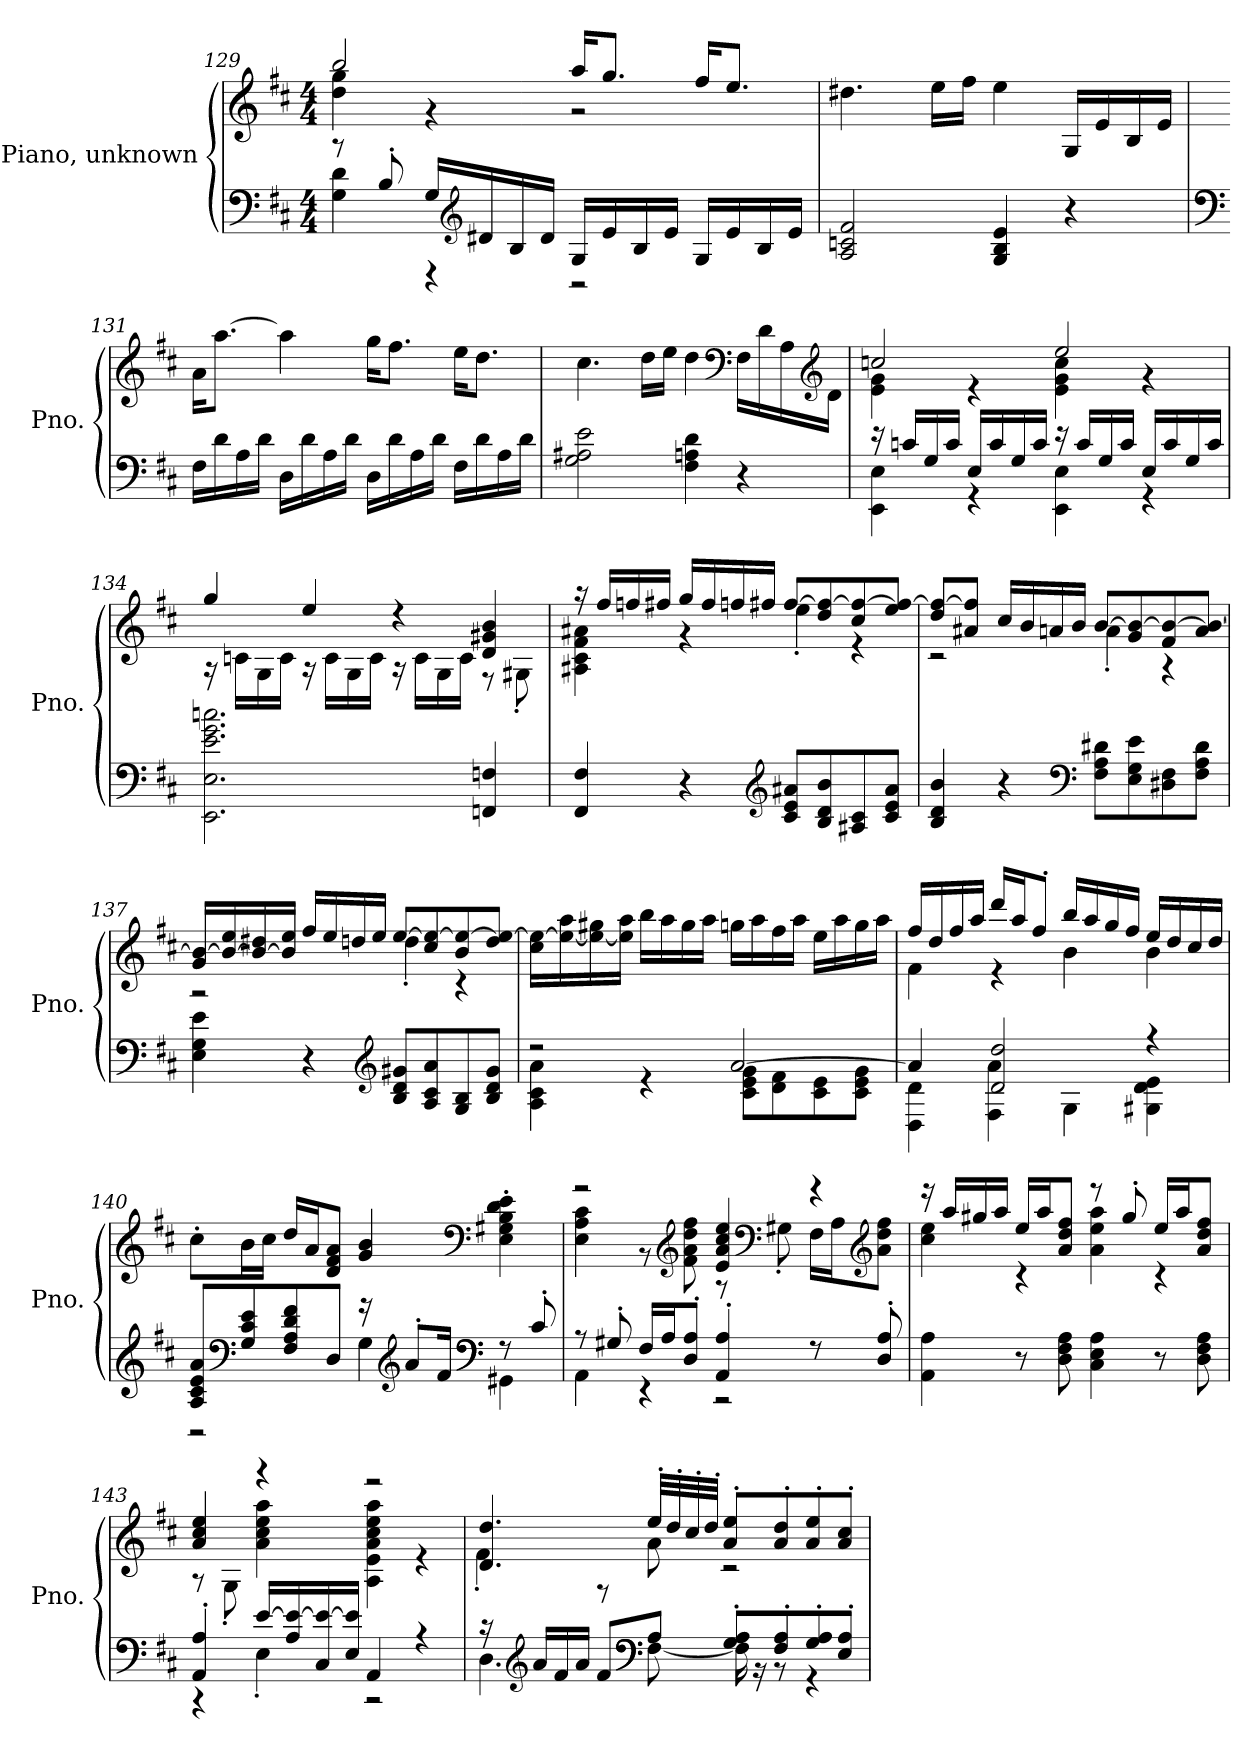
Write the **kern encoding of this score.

**kern	**kern
*part1	*part1
*staff2	*staff1
*I"Piano, unknown	*
*I'Pno.	*
*clefF4	*clefG2
*k[f#c#]	*k[f#c#]
*M4/4	*M4/4
=129	=129
*^	*^
8r	4G\ 4d\	2bb/	4dd\ 4gg\
8B'/	.	.	.
16G/LL	4r	.	4r
*clefG2	*	*	*
16d#X/	.	.	.
16B/	.	.	.
16d#/JJ	.	.	.
16G/LL	2r	16aa/KL	2r
16e/	.	8.gg/J	.
16B/	.	.	.
16e/JJ	.	.	.
16G/LL	.	16ff#/KL	.
16e/	.	8.ee/J	.
16B/	.	.	.
16e/JJ	.	.	.
*v	*v	*	*
*	*v	*v
=130	=130
2A/ 2cn/ 2f#/	4.dd#X\
.	16ee\LL
.	16ff#\JJ
4G/ 4B/ 4e/	4ee\
4r	16G/LL
.	16e/
.	16B/
.	16e/JJ
!!LO:PB:g=z
=131	=131
*clefF4	*
16F#\LL	16a\KL
16d\	[8.aa\J
16A\	.
16d\JJ	.
16D\LL	4aa\]
16d\	.
16A\	.
16d\JJ	.
16D\LL	16gg\KL
16d\	8.ff#\J
16A\	.
16d\JJ	.
16F#\LL	16ee\KL
16d\	8.dd\J
16A\	.
16d\JJ	.
=132	=132
2G\ 2A#X\ 2e\	4.cc#\
.	16dd\LL
.	16ee\JJ
4F#\ 4An\ 4d\	4dd\
*	*clefF4
4r	16F#\LL
.	16d\
.	16A\
*	*clefG2
.	16d\JJ
!!LO:LB:g=z
=133	=133
*^	*^
16r	4EE\ 4E\	2ccn/	4e\ 4g\
16cn/LL	.	.	.
16G/	.	.	.
16c/JJ	.	.	.
16E/LL	4r	.	4r
16c/	.	.	.
16G/	.	.	.
16c/JJ	.	.	.
16r	4EE\ 4E\	2ee/	4e\ 4g\ 4cc\
16c/LL	.	.	.
16G/	.	.	.
16c/JJ	.	.	.
16E/LL	4r	.	4r
16c/	.	.	.
16G/	.	.	.
16c/JJ	.	.	.
*v	*v	*	*
=134	=134	=134
2.EE\ 2.E\ 2.e\ 2.g\ 2.ccn\	4gg/	16r
.	.	16cn\LL
.	.	16G\
.	.	16c\JJ
.	4ee/	16r
.	.	16c\LL
.	.	16G\
.	.	16c\JJ
.	4r	16r
.	.	16c\LL
.	.	16G\
.	.	16c\JJ
4FFn/ 4Fn/	4d/ 4g#X/ 4b/	8r
.	.	8G#X'\
!!LO:LB:g=z	!!
=135	=135	=135
4FF#/ 4F#/	16r	4A#X\ 4c#\ 4f#\ 4a#X\
.	16ff#/LL	.
.	16ffn/	.
.	16ff#X/JJ	.
4r	16gg/LL	4r
.	16ff#/	.
.	16ffn/	.
.	16ff#X/JJ	.
*clefG2	*	*
8c#/ 8e/ 8a#X/L	[8ff#/L	4ee'\
8B/ 8d/ 8b/	8dd/ 8ff#/_	.
8A#X/ 8c#/	8cc#/ 8ff#/_	4r
8c#/ 8e/ 8a#/J	8ee/ 8ff#/_J	.
=136	=136	=136
4B/ 4d/ 4b/	8dd/ 8ff#/_L	2r
.	8a#X/ 8ff#/]J	.
4r	16cc#/LL	.
.	16b/	.
.	16an/	.
.	16b/JJ	.
*clefF4	*	*
8F#\ 8A\ 8d#X\L	[8b/L	4a'\
8E\ 8G\ 8e\	8g/ 8b/_	.
8D#X\ 8F#\	8f#/ 8b/_	4r
8F#\ 8A\ 8d#\J	8a/ 8b/_J	.
!!LO:LB:g=z	!!
=137	=137	=137
4E\ 4G\ 4e\	16g/ 16b/_LL	2r
.	16b/_ 16ee/	.
.	16b/_ 16dd#X/	.
.	16b/] 16ee/JJ	.
4r	16ff#/LL	.
.	16ee/	.
.	16ddn/	.
.	16ee/JJ	.
*clefG2	*	*
8B/ 8d/ 8g#X/L	[8ee/L	4dd'\
8A/ 8c#/ 8a/	8cc#/ 8ee/_	.
8G/ 8B/	8b/ 8ee/_	4r
8B/ 8d/ 8g#/J	8dd/ 8ee/_J	.
*	*v	*v
=138	=138
*^	*
2r	4A\ 4c#\ 4a\	16cc#\ 16ee\_LL
.	.	16ee\_ 16aa\
.	.	16ee\_ 16gg#X\
.	.	16ee\] 16aa\JJ
.	4r	16bb\LL
.	.	16aa\
.	.	16gg#\
.	.	16aa\JJ
[2a/	8c#\ 8e\ 8g\L	16ggn\LL
.	.	16aa\
.	8d\ 8f#\	16ff#\
.	.	16aa\JJ
.	8c#\ 8e\	16ee\LL
.	.	16aa\
.	8c#\ 8e\ 8g\J	16gg\
.	.	16aa\JJ
!!LO:LB:g=z
=139	=139	=139
*	*	*^
4a/]	4D\ 4d\	16ff#/LL	4f#\
.	.	16dd/	.
.	.	16ff#/	.
.	.	16aa/JJ	.
2d/ 2dd/	4F#\ 4a\	16ddd/LL	4r
.	.	16aa/J	.
.	.	8ff#'/J	.
.	4G\	16bb/LL	4b\
.	.	16aa/	.
.	.	16gg/	.
.	.	16ff#/JJ	.
4r	4G#X\ 4d\ 4e\	16ee/LL	4b\
.	.	16dd/	.
.	.	16cc#/	.
.	.	16dd/JJ	.
*	*	*v	*v
=140	=140	=140
8A/ 8c#/ 8e/ 8a/L	2r	8cc#'\L
*clefF4	*	*
8G/ 8c#/ 8e/	.	16b\L
.	.	16cc#\JJ
8F#/ 8A/ 8d/ 8f#/	.	16dd/LL
.	.	16a/J
8D/J	.	8d/ 8f#/ 8a/J
16r	4G\	4g/ 4b/
*clefG2	*	*
8a'/L	.	.
16f#/Jk	.	.
*clefF4	*	*clefF4
8r	4GG#X\	4E\' 4G#X\' 4B\' 4d\' 4e\'
8c#'/	.	.
!!LO:LB:g=z
=141	=141	=141
*	*	*^
8r	4AA\	2r	4E\ 4A\ 4c#\
8G#X'/	.	.	.
16F#/LL	4r	.	8r
16A/J	.	.	.
*	*	*clefG2	*
8D/' 8A/'J	.	.	8f#\ 8a\ 8dd\ 8ff#\
4AA/' 4A/'	2r	4e/ 4a/ 4cc#/ 4ee/	8r
*	*	*clefF4	*
.	.	.	8G#X'\
8r	.	4r	16F#\LL
.	.	.	16A\J
*	*	*clefG2	*
8D/' 8A/'	.	.	8a\ 8dd\ 8ff#\J
*v	*v	*	*
=142	=142	=142
4AA\ 4A\	16r	4cc#\ 4ee\
.	16aa/LL	.
.	16gg#X/	.
.	16aa/JJ	.
8r	16ee/LL	4r
.	16aa/J	.
8D\ 8F#\ 8A\	8a/ 8dd/ 8ff#/J	.
4C#\ 4E\ 4A\	8r	4a\ 4ee\ 4aa\
.	8gg#'/	.
8r	16ee/LL	4r
.	16aa/J	.
8D\ 8F#\ 8A\	8a/ 8dd/ 8ff#/J	.
=143	=143	=143
*^	*	*
4AA/' 4A/'	4r	4a/ 4cc#/ 4ee/	8r
.	.	.	8G'\
[16e/LL	4E'\	4r	4a\ 4cc#\ 4ee\ 4aa\
16A/ 16e/_	.	.	.
16C#/ 16e/_	.	.	.
16E/ 16e/]JJ	.	.	.
4AA/	2r	2r	4A\ 4e\ 4a\ 4cc#\ 4ee\ 4aa\
4r	.	.	4r
!!LO:PB:g=z	!!
=144	=144	=144	=144
16r	4.D\	4.d/ 4.dd/	4f#'\
*clefG2	*	*	*
16a/LL	.	.	.
16f#/	.	.	.
16a/JJ	.	.	.
8f#/L	.	.	8r
*clefF4	*	*	*
8A/J	[8F#\	32ee'/LLL	8a\
.	.	32dd'/	.
.	.	32cc#'/	.
.	.	32dd'/JJJ	.
8G/' 8A/'L	16F#\]	8a/' 8ee/'L	2r
.	16r	.	.
8F#/' 8A/'	8r	8a/' 8dd/'	.
8G/' 8A/'	4r	8a/' 8ee/'	.
8E/' 8A/'J	.	8a/' 8cc#/'J	.
*v	*v	*	*
*	*v	*v
=	=
*-	*-
